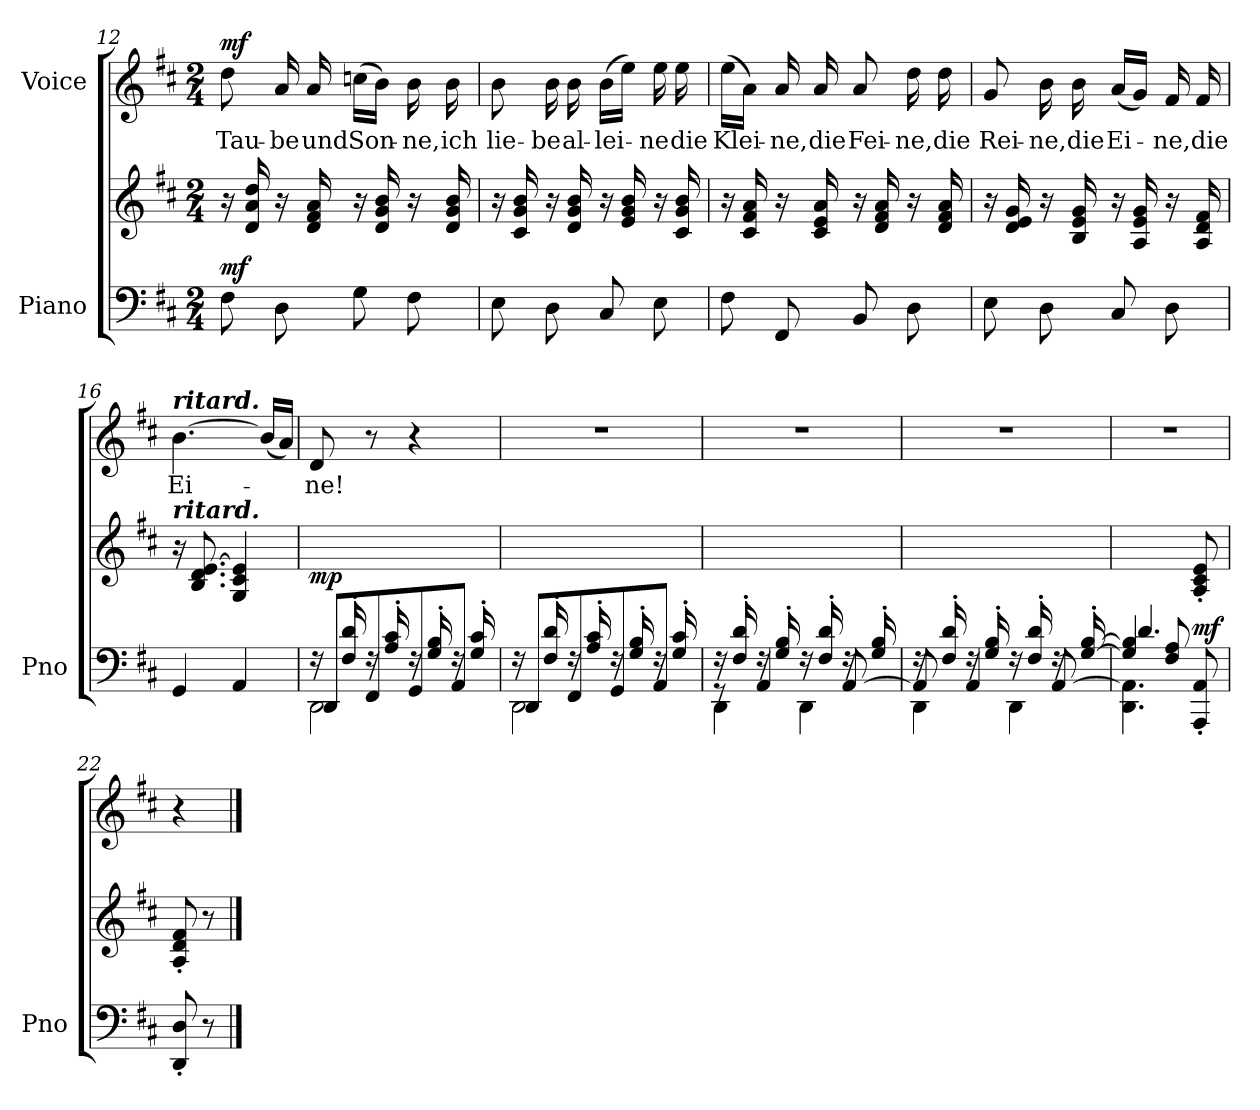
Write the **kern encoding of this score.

**kern	**kern	**dynam	**kern	**text	**dynam
*part2	*part2	*part2	*part1	*part1	*part1
*staff3	*staff2	*staff2/3	*staff1	*staff1	*staff1
*I"Piano	*	*	*I"Voice	*	*
*I'Pno	*	*	*	*	*
!!LO:LB:g=z
*clefF4	*clefG2	*	*clefG2	*	*
*k[f#c#]	*k[f#c#]	*	*k[f#c#]	*	*
*M2/4	*M2/4	*	*M2/4	*	*
=12	=12	=12	=12	=12	=12
!	!	!LO:DY:a=2	!	!LO:LY:b	!LO:DY:a
8F#\	16r	mf	8dd\	Tau-	mf
.	16d/ 16a/ 16dd/	.	.	.	.
!	!	!	!	!LO:LY:b	!
8D\	16r	.	16a/	-be	.
!	!	!	!	!LO:LY:b	!
.	16d/ 16f#/ 16a/	.	16a/	und	.
!	!	!	!	!LO:LY:b	!
8G\	16r	.	(16ccn\LL	Son-	.
.	16d/ 16g/ 16b/	.	16b\JJ)	.	.
!	!	!	!	!LO:LY:b	!
8F#\	16r	.	16b\	-ne,	.
*	*	*	*MM80	*	*
!	!	!	!	!LO:LY:b	!
.	16d/ 16g/ 16b/	.	16b\	ich	.
=13	=13	=13	=13	=13	=13
!	!	!	!	!LO:LY:b	!
8E\	16r	.	8b\	lie-	.
.	16c#/ 16g/ 16b/	.	.	.	.
!	!	!	!	!LO:LY:b	!
8D\	16r	.	16b\	-be	.
!	!	!	!	!LO:LY:b	!
.	16d/ 16g/ 16b/	.	16b\	al-	.
!	!	!	!	!LO:LY:b	!
8C#/	16r	.	(16b\LL	-lei-	.
.	16e/ 16g/ 16b/	.	16ee\JJ)	.	.
!	!	!	!	!LO:LY:b	!
8E\	16r	.	16ee\	-ne	.
!	!	!	!	!LO:LY:b	!
.	16c#/ 16g/ 16b/	.	16ee\	die	.
=14	=14	=14	=14	=14	=14
!	!	!	!	!LO:LY:b	!
8F#\	16r	.	(16ee\LL	Klei-	.
.	16c#/ 16f#/ 16a/	.	16a\JJ)	.	.
!	!	!	!	!LO:LY:b	!
8FF#/	16r	.	16a/	-ne,	.
!	!	!	!	!LO:LY:b	!
.	16c#/ 16e/ 16a/	.	16a/	die	.
!	!	!	!	!LO:LY:b	!
8BB/	16r	.	8a/	Fei-	.
.	16d/ 16f#/ 16a/	.	.	.	.
!	!	!	!	!LO:LY:b	!
8D\	16r	.	16dd\	-ne,	.
!	!	!	!	!LO:LY:b	!
.	16d/ 16f#/ 16a/	.	16dd\	die	.
=15	=15	=15	=15	=15	=15
!	!	!	!	!LO:LY:b	!
8E\	16r	.	8g/	Rei-	.
.	16d/ 16e/ 16g/	.	.	.	.
!	!	!	!	!LO:LY:b	!
8D\	16r	.	16b\	-ne,	.
!	!	!	!	!LO:LY:b	!
.	16B/ 16e/ 16g/	.	16b\	die	.
!	!	!	!	!LO:LY:b	!
8C#/	16r	.	(16a/LL	Ei-	.
.	16A/ 16e/ 16g/	.	16g/JJ)	.	.
!	!	!	!	!LO:LY:b	!
8D\	16r	.	16f#/	-ne,	.
*	*	*	*MM45	*	*
!	!	!	!	!LO:LY:b	!
.	16A/ 16d/ 16f#/	.	16f#/	die	.
!!LO:LB:g=z
=16	=16	=16	=16	=16	=16
!	!	!	!LO:TX:a:Bi:t=ritard.	!	!
!	!LO:TX:a:Bi:t=ritard.	!	!	!	!
!	!	!	!	!LO:LY:b	!
4GG/	16r	.	[4.b\	Ei-	.
.	8.B/ 8.d/ [8.e/	.	.	.	.
4AA/	4G/ 4c#/ 4e/]	.	.	.	.
.	.	.	(16b/LL]	.	.
.	.	.	16a/JJ)	.	.
=17	=17	=17	=17	=17	=17
*	*	*	*MM80	*	*
*^	*	*	*	*	*
*	*^	*	*	*	*	*
!	!	!	!	!LO:DY:a=2	!	!LO:LY:b	!
16rF	2DD\	8DD/L	2ryy	mp	8d/	-ne!	.
16F#/' 16d/'	.	.	.	.	.	.	.
16rF	.	8FF#/	.	.	8r	.	.
16A/' 16c#/'	.	.	.	.	.	.	.
16rF	.	8GG/	.	.	4r	.	.
16G/' 16B/'	.	.	.	.	.	.	.
16rF	.	8AA/J	.	.	.	.	.
16G/' 16c#/'	.	.	.	.	.	.	.
=18	=18	=18	=18	=18	=18	=18	=18
16rF	2DD\	8DD/L	2ryy	.	2r	.	.
16F#/' 16d/'	.	.	.	.	.	.	.
16rF	.	8FF#/	.	.	.	.	.
16A/' 16c#/'	.	.	.	.	.	.	.
16rF	.	8GG/	.	.	.	.	.
16G/' 16B/'	.	.	.	.	.	.	.
16rF	.	8AA/J	.	.	.	.	.
16G/' 16c#/'	.	.	.	.	.	.	.
=19	=19	=19	=19	=19	=19	=19	=19
16rF	4DD\	8rGG	2ryy	.	2r	.	.
16F#/' 16d/'	.	.	.	.	.	.	.
16rF	.	4AA/	.	.	.	.	.
16G/' 16B/'	.	.	.	.	.	.	.
16rF	4DD\	.	.	.	.	.	.
16F#/' 16d/'	.	.	.	.	.	.	.
16rF	.	[8AA/	.	.	.	.	.
16G/' 16B/'	.	.	.	.	.	.	.
=20	=20	=20	=20	=20	=20	=20	=20
16rF	4DD\	8AA/]	2ryy	.	2r	.	.
16F#/' 16d/'	.	.	.	.	.	.	.
16rF	.	4AA/	.	.	.	.	.
16G/' 16B/'	.	.	.	.	.	.	.
16rF	4DD\	.	.	.	.	.	.
16F#/' 16d/'	.	.	.	.	.	.	.
16rF	.	[8AA/	.	.	.	.	.
[16G/' [16B/'	.	.	.	.	.	.	.
=21	=21	=21	=21	=21	=21	=21	=21
4G/] 4B/]	4.DD\ 4.AA\]	4.d/	4.ryy	.	2r	.	.
8F#/ 8A/	.	.	.	.	.	.	.
!	!	!	!	!LO:DY:a=2	!	!	!
8ryy	8AAA/' 8AA/'	8ryy	8A/' 8c#/' 8e/'	mf	.	.	.
*v	*v	*v	*	*	*	*	*
=22	=22	=22	=22	=22	=22
8DD/' 8D/'	8A/' 8d/' 8f#/'	.	4r	.	.
8r	8r	.	.	.	.
==	==	==	==	==	==
*-	*-	*-	*-	*-	*-
